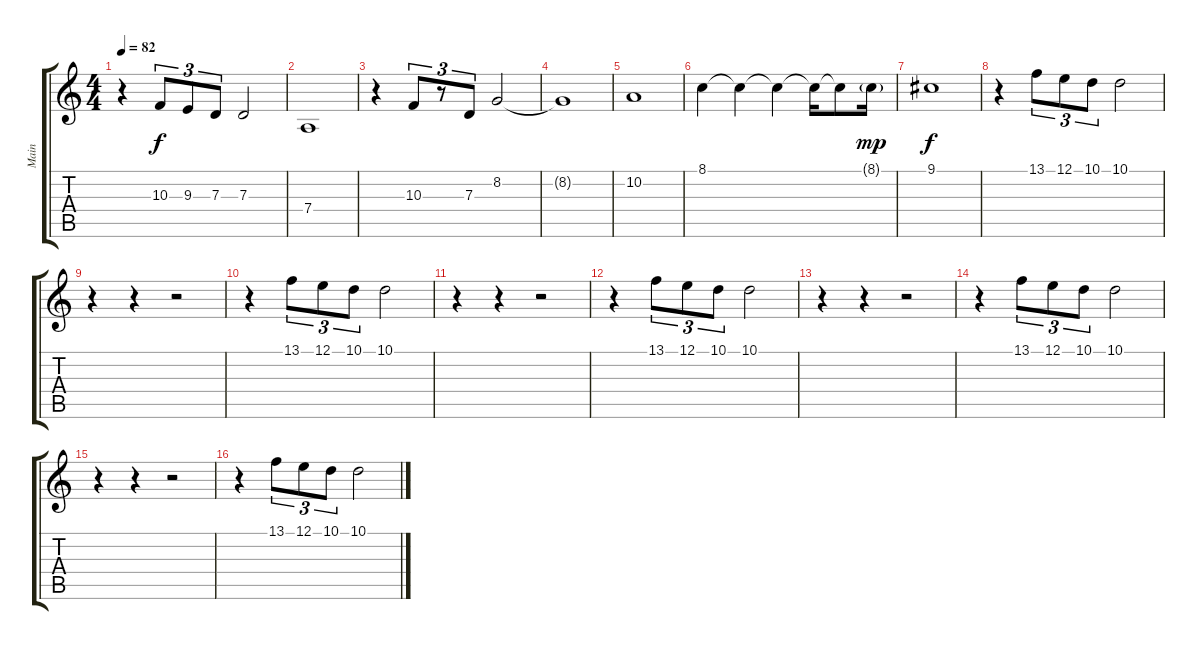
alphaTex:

\track ("Main" "Main") {instrument electricpiano1}
\staff {score tabs}
\tuning (E4 B3 G3 D3 A2 E2) {hide}
\ts (4 4)
\tempo 82
\clef g2
\ks c
r.4{dy f} 10.3.8{tu (3 2)} 9.3.8{tu (3 2)} 7.3.8{tu (3 2)} 7.3.2 |
7.4.1 |
r.4 10.3.8{tu (3 2)} r.8{tu (3 2)} 7.3.8{tu (3 2)} 8.2.2 |
8.2{t}.1 |
10.2.1 |
8.1.4 8.1{t}.4 8.1{t}.4 8.1{t}.16 8.1{t}.8 8.1{g}.16{dy mp} |
9.1.1{dy f} |
r.4 13.1.8{tu (3 2)} 12.1.8{tu (3 2)} 10.1.8{tu (3 2)} 10.1.2 |
r.4 r.4 r.2 |
r.4 13.1.8{tu (3 2)} 12.1.8{tu (3 2)} 10.1.8{tu (3 2)} 10.1.2 |
r.4 r.4 r.2 |
r.4 13.1.8{tu (3 2)} 12.1.8{tu (3 2)} 10.1.8{tu (3 2)} 10.1.2 |
r.4 r.4 r.2 |
r.4 13.1.8{tu (3 2)} 12.1.8{tu (3 2)} 10.1.8{tu (3 2)} 10.1.2 |
r.4 r.4 r.2 |
r.4 13.1.8{tu (3 2)} 12.1.8{tu (3 2)} 10.1.8{tu (3 2)} 10.1.2
